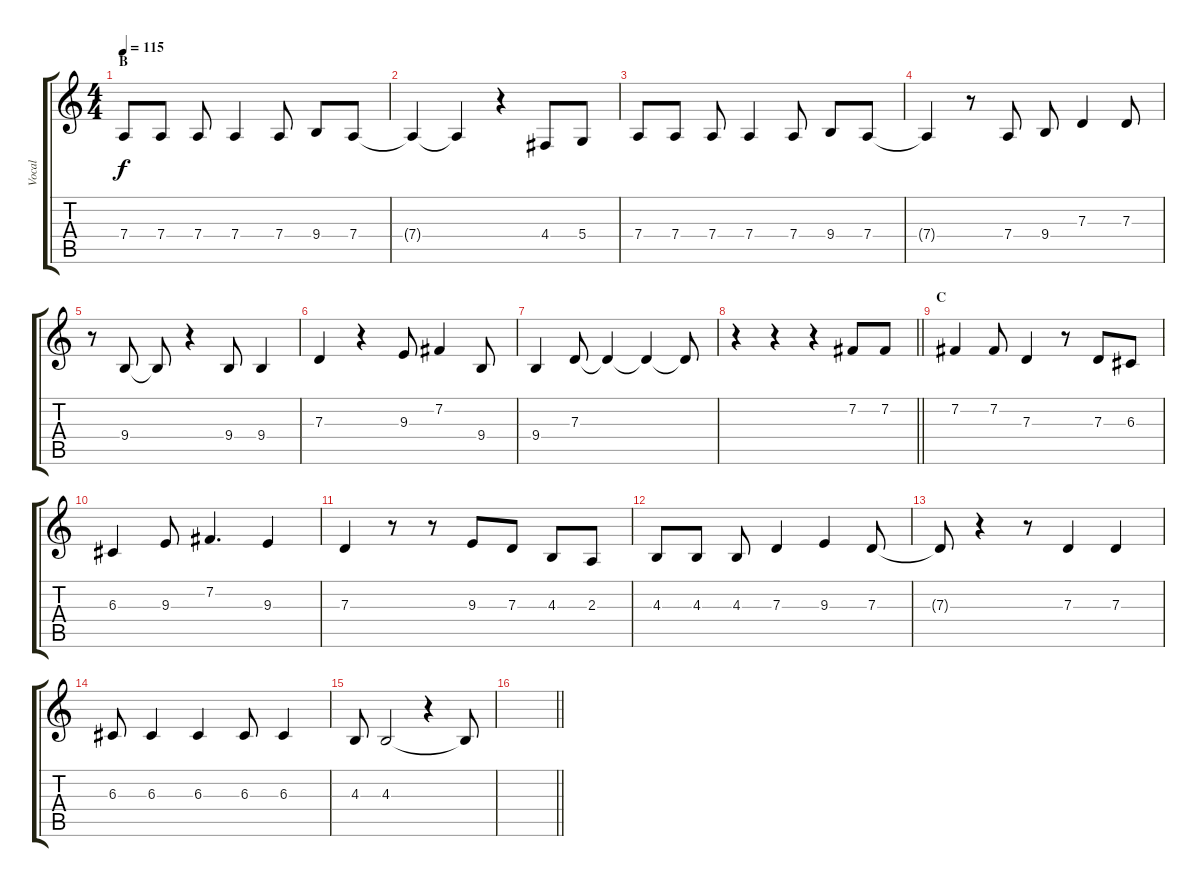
\track ("Vocal" "Vocal") {instrument clarinet}
\staff {score tabs}
\tuning (E4 B3 G3 D3 A2 E2) {hide}
\ts (4 4)
\section ("" "B")
\tempo 115
\clef g2
\ks c
7.4.8{dy f} 7.4.8 7.4.8 7.4.4 7.4.8 9.4.8 7.4.8 |
7.4{t}.4 7.4{t}.4 r.4 4.4.8 5.4.8 |
7.4.8 7.4.8 7.4.8 7.4.4 7.4.8 9.4.8 7.4.8 |
7.4{t}.4 r.8 7.4.8 9.4.8 7.3.4 7.3.8 |
r.8 9.4.8 9.4{t}.8 r.4 9.4.8 9.4.4 |
7.3.4 r.4 9.3.8 7.2.4 9.4.8 |
9.4.4 7.3.8 7.3{t}.4 7.3{t}.4 7.3{t}.8 |
\barLineRight lightlight
r.4 r.4 r.4 7.2.8 7.2.8 |
\section ("" "C")
7.2.4 7.2.8 7.3.4 r.8 7.3.8 6.3.8 |
6.3.4 9.3.8 7.2.4{d} 9.3.4 |
7.3.4 r.8 r.8 9.3.8 7.3.8 4.3.8 2.3.8 |
4.3.8 4.3.8 4.3.8 7.3.4 9.3.4 7.3.8 |
7.3{t}.8 r.4 r.8 7.3.4 7.3.4 |
6.3.8 6.3.4 6.3.4 6.3.8 6.3.4 |
4.3.8 4.3.2 r.4 4.3{t}.8 |
\barLineRight lightlight
